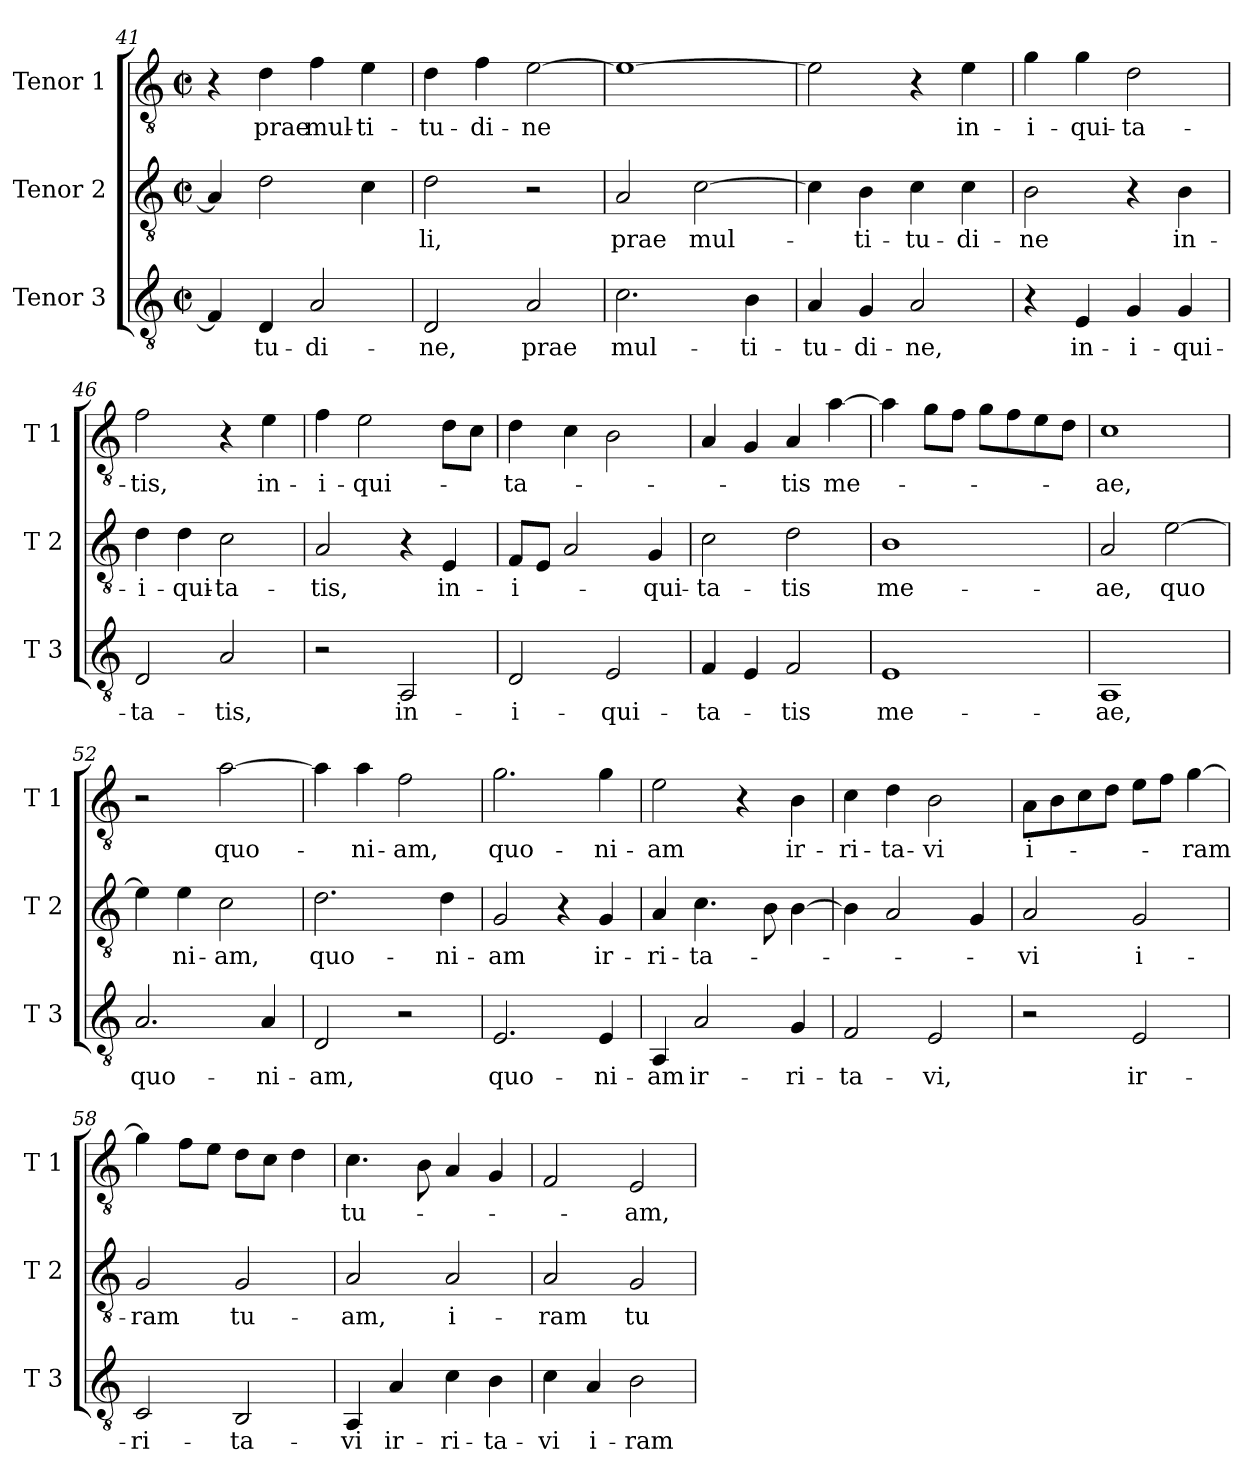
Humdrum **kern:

**kern	**text	**kern	**text	**kern	**text
*part3	*part3	*part2	*part2	*part1	*part1
*staff3	*staff3	*staff2	*staff2	*staff1	*staff1
*I"Tenor 3	*	*I"Tenor 2	*	*I"Tenor 1	*
*I'T 3	*	*I'T 2	*	*I'T 1	*
*clefGv2	*	*clefGv2	*	*clefGv2	*
*k[]	*	*k[]	*	*k[]	*
*C:	*	*C:	*	*C:	*
*M2/2	*	*M2/2	*	*M2/2	*
*met(c|)	*	*met(c|)	*	*met(c|)	*
=41	=41	=41	=41	=41	=41
4F/]	.	4A/]	.	4r	.
!	!LO:LY:b	!	!	!	!LO:LY:b
4D/	-tu-	2d\	.	4d\	prae
!	!LO:LY:b	!	!	!	!LO:LY:b
2A/	-di-	.	.	4f\	mul-
!	!	!	!	!	!LO:LY:b
.	.	4c\	.	4e\	-ti-
!!LO:PB:g=z
=42	=42	=42	=42	=42	=42
!	!LO:LY:b	!	!LO:LY:b	!	!LO:LY:b
2D/	-ne,	2d\	-li,	4d\	-tu-
!	!	!	!	!	!LO:LY:b
.	.	.	.	4f\	-di-
!	!LO:LY:b	!	!	!	!LO:LY:b
2A/	prae	2r	.	[2e\	-ne
=43	=43	=43	=43	=43	=43
!	!LO:LY:b	!	!LO:LY:b	!	!
2.c\	mul-	2A/	prae	1e_	.
!	!	!	!LO:LY:b	!	!
.	.	[2c\	mul-	.	.
!	!LO:LY:b	!	!	!	!
4B\	-ti-	.	.	.	.
=44	=44	=44	=44	=44	=44
!	!LO:LY:b	!	!	!	!
4A/	-tu-	4c\]	.	2e\]	.
!	!LO:LY:b	!	!LO:LY:b	!	!
4G/	-di-	4B\	-ti-	.	.
!	!LO:LY:b	!	!LO:LY:b	!	!
2A/	-ne,	4c\	-tu-	4r	.
!	!	!	!LO:LY:b	!	!LO:LY:b
.	.	4c\	-di-	4e\	in-
=45	=45	=45	=45	=45	=45
!	!	!	!LO:LY:b	!	!LO:LY:b
4r	.	2B\	-ne	4g\	-i-
!	!LO:LY:b	!	!	!	!LO:LY:b
4E/	in-	.	.	4g\	-qui-
!	!LO:LY:b	!	!	!	!LO:LY:b
4G/	-i-	4r	.	2d\	-ta-
!	!LO:LY:b	!	!LO:LY:b	!	!
4G/	-qui-	4B\	in-	.	.
=46	=46	=46	=46	=46	=46
!	!LO:LY:b	!	!LO:LY:b	!	!LO:LY:b
2D/	-ta-	4d\	-i-	2f\	-tis,
!	!	!	!LO:LY:b	!	!
.	.	4d\	-qui-	.	.
!	!LO:LY:b	!	!LO:LY:b	!	!
2A/	-tis,	2c\	-ta-	4r	.
!	!	!	!	!	!LO:LY:b
.	.	.	.	4e\	in-
=47	=47	=47	=47	=47	=47
!	!	!	!LO:LY:b	!	!LO:LY:b
2r	.	2A/	-tis,	4f\	-i-
!	!	!	!	!	!LO:LY:b
.	.	.	.	2e\	-qui-
!	!LO:LY:b	!	!	!	!
2AA/	in-	4r	.	.	.
!	!	!	!LO:LY:b	!	!
.	.	4E/	in-	8d\L	.
.	.	.	.	8c\J	.
!!LO:LB:g=z
=48	=48	=48	=48	=48	=48
!	!LO:LY:b	!	!LO:LY:b	!	!LO:LY:b
2D/	-i-	8F/L	-i-	4d\	-ta-
.	.	8E/J	.	.	.
.	.	2A/	.	4c\	.
!	!LO:LY:b	!	!	!	!
2E/	-qui-	.	.	2B\	.
!	!	!	!LO:LY:b	!	!
.	.	4G/	-qui-	.	.
=49	=49	=49	=49	=49	=49
!	!LO:LY:b	!	!LO:LY:b	!	!
4F/	-ta-	2c\	-ta-	4A/	.
4E/	.	.	.	4G/	.
!	!LO:LY:b	!	!LO:LY:b	!	!LO:LY:b
2F/	-tis	2d\	-tis	4A/	-tis
!	!	!	!	!	!LO:LY:b
.	.	.	.	[4a\	me-
=50	=50	=50	=50	=50	=50
!	!LO:LY:b	!	!LO:LY:b	!	!
1E	me-	1B	me-	4a\]	.
.	.	.	.	8g\L	.
.	.	.	.	8f\J	.
.	.	.	.	8g\L	.
.	.	.	.	8f\	.
.	.	.	.	8e\	.
.	.	.	.	8d\J	.
=51	=51	=51	=51	=51	=51
!	!LO:LY:b	!	!LO:LY:b	!	!LO:LY:b
1AA	-ae,	2A/	-ae,	1c	-ae,
!	!	!	!LO:LY:b	!	!
.	.	[2e\	quo	.	.
=52	=52	=52	=52	=52	=52
!	!LO:LY:b	!	!	!	!
2.A/	quo-	4e\]	.	2r	.
!	!	!	!LO:LY:b	!	!
.	.	4e\	ni-	.	.
!	!	!	!LO:LY:b	!	!LO:LY:b
.	.	2c\	-am,	[2a\	quo-
!	!LO:LY:b	!	!	!	!
4A/	-ni-	.	.	.	.
=53	=53	=53	=53	=53	=53
!	!LO:LY:b	!	!LO:LY:b	!	!
2D/	-am,	2.d\	quo-	4a\]	.
!	!	!	!	!	!LO:LY:b
.	.	.	.	4a\	-ni-
!	!	!	!	!	!LO:LY:b
2r	.	.	.	2f\	-am,
!	!	!	!LO:LY:b	!	!
.	.	4d\	-ni-	.	.
!!LO:LB:g=z
=54	=54	=54	=54	=54	=54
!	!LO:LY:b	!	!LO:LY:b	!	!LO:LY:b
2.E/	quo-	2G/	-am	2.g\	quo-
.	.	4r	.	.	.
!	!LO:LY:b	!	!LO:LY:b	!	!LO:LY:b
4E/	-ni-	4G/	ir-	4g\	-ni-
=55	=55	=55	=55	=55	=55
!	!LO:LY:b	!	!LO:LY:b	!	!LO:LY:b
4AA/	-am	4A/	-ri-	2e\	-am
!	!LO:LY:b	!	!LO:LY:b	!	!
2A/	ir-	4.c\	-ta-	.	.
.	.	.	.	4r	.
.	.	8B\	.	.	.
!	!LO:LY:b	!	!	!	!LO:LY:b
4G/	-ri-	[4B\	.	4B\	ir-
=56	=56	=56	=56	=56	=56
!	!LO:LY:b	!	!	!	!LO:LY:b
2F/	-ta-	4B\]	.	4c\	-ri-
!	!	!	!	!	!LO:LY:b
.	.	2A/	.	4d\	-ta-
!	!LO:LY:b	!	!	!	!LO:LY:b
2E/	-vi,	.	.	2B\	-vi
.	.	4G/	.	.	.
=57	=57	=57	=57	=57	=57
!	!	!	!LO:LY:b	!	!LO:LY:b
2r	.	2A/	-vi	8A\L	i-
.	.	.	.	8B\	.
.	.	.	.	8c\	.
.	.	.	.	8d\J	.
!	!LO:LY:b	!	!LO:LY:b	!	!
2E/	ir-	2G/	i-	8e\L	.
.	.	.	.	8f\J	.
!	!	!	!	!	!LO:LY:b
.	.	.	.	[4g\	-ram
=58	=58	=58	=58	=58	=58
!	!LO:LY:b	!	!LO:LY:b	!	!
2C/	-ri-	2G/	-ram	4g\]	.
.	.	.	.	8f\L	.
.	.	.	.	8e\J	.
!	!LO:LY:b	!	!LO:LY:b	!	!
2BB/	-ta-	2G/	tu-	8d\L	.
.	.	.	.	8c\J	.
.	.	.	.	4d\	.
=59	=59	=59	=59	=59	=59
!	!LO:LY:b	!	!LO:LY:b	!	!LO:LY:b
4AA/	-vi	2A/	-am,	4.c\	tu-
!	!LO:LY:b	!	!	!	!
4A/	ir-	.	.	.	.
.	.	.	.	8B\	.
!	!LO:LY:b	!	!LO:LY:b	!	!
4c\	-ri-	2A/	i-	4A/	.
!	!LO:LY:b	!	!	!	!
4B\	-ta-	.	.	4G/	.
!!LO:LB:g=z
=60	=60	=60	=60	=60	=60
!	!LO:LY:b	!	!LO:LY:b	!	!
4c\	-vi	2A/	-ram	2F/	.
!	!LO:LY:b	!	!	!	!
4A/	i-	.	.	.	.
!	!LO:LY:b	!	!LO:LY:b	!	!LO:LY:b
2B\	-ram	2G/	tu-	2E/	-am,
=	=	=	=	=	=
*-	*-	*-	*-	*-	*-
